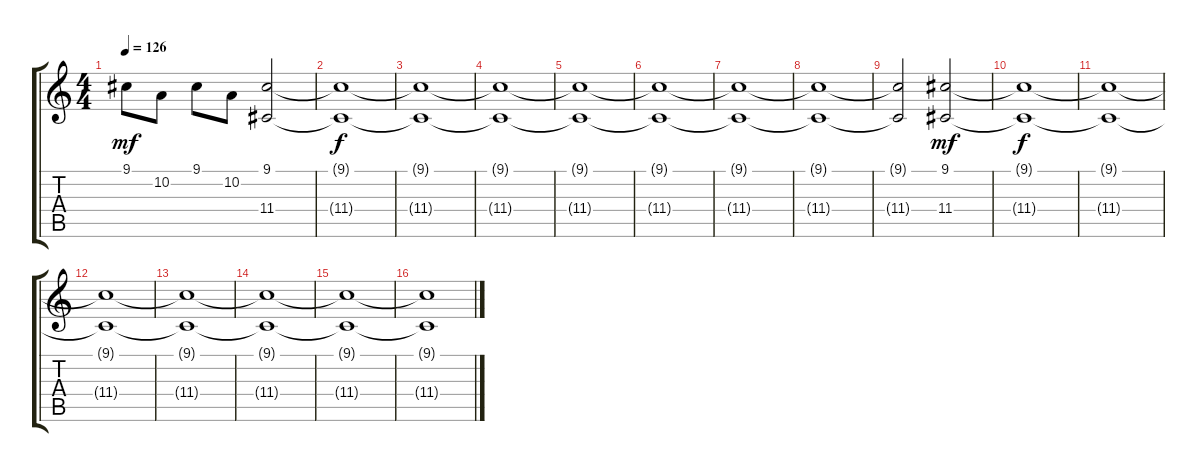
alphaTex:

\track "" {instrument drawbarorgan}
\staff {score tabs}
\tuning (E4 B3 G3 D3 A2 E2) {hide}
\ts (4 4)
\tempo 126
\clef g2
\ks c
9.1.8{dy mf} 10.2.8 9.1.8 10.2.8 (9.1 11.4).2 |
(9.1{t} 11.4{t}).1{dy f} |
(9.1{t} 11.4{t}).1 |
(9.1{t} 11.4{t}).1 |
(9.1{t} 11.4{t}).1 |
(9.1{t} 11.4{t}).1 |
(9.1{t} 11.4{t}).1 |
(9.1{t} 11.4{t}).1 |
(9.1{t} 11.4{t}).2 (9.1 11.4).2{dy mf} |
(9.1{t} 11.4{t}).1{dy f} |
(9.1{t} 11.4{t}).1 |
(9.1{t} 11.4{t}).1 |
(9.1{t} 11.4{t}).1 |
(9.1{t} 11.4{t}).1 |
(9.1{t} 11.4{t}).1 |
(9.1{t} 11.4{t}).1
